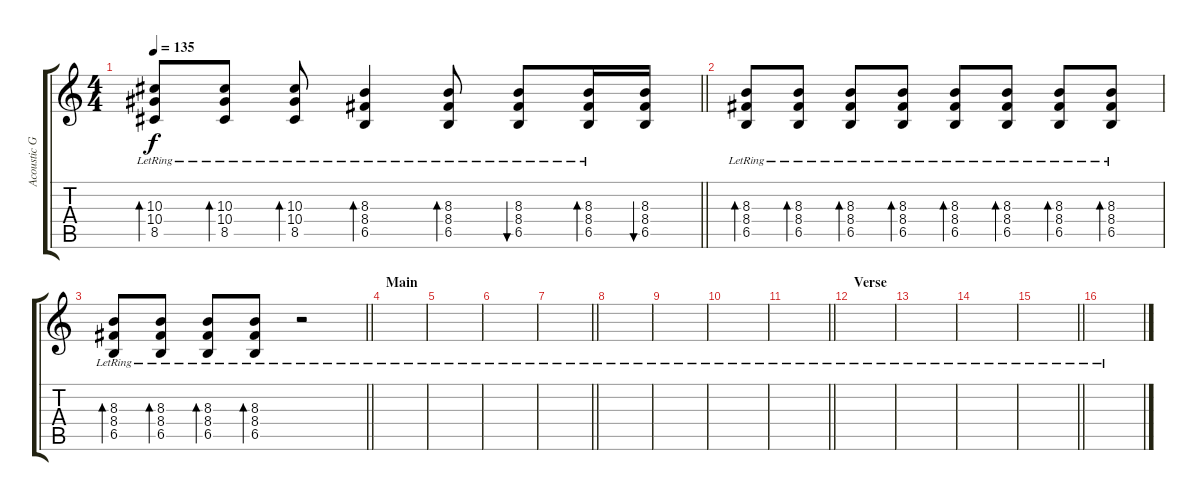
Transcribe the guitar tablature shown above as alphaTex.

\track ("Acoustic Guitar" "Acoustic G") {instrument acousticguitarsteel}
\staff {score tabs}
\tuning (C4 G3 Eb3 Bb2 F2 C2) {hide}
\ts (4 4)
\tempo 135
\clef g2
\barLineRight lightlight
\ks c
(10.3{lr} 10.4{lr} 8.5{lr}).8{bd 60 dy f} (10.3{lr} 10.4{lr} 8.5{lr}).8{bd 60} (10.3{lr} 10.4{lr} 8.5{lr}).8{bd 60} (8.3{lr} 8.4{lr} 6.5{lr}).4{bd 60} (8.3{lr} 8.4{lr} 6.5{lr}).8{bd 60} (8.3{lr} 8.4{lr} 6.5{lr}).8{bu 60} (8.3{lr} 8.4{lr} 6.5{lr}).16{bd 60} (8.3 8.4 6.5).16{bu 60} |
\section ("" "")
(8.3{lr} 8.4{lr} 6.5{lr}).8{bd 60} (8.3{lr} 8.4{lr} 6.5{lr}).8{bd 60} (8.3{lr} 8.4{lr} 6.5{lr}).8{bd 60} (8.3{lr} 8.4{lr} 6.5{lr}).8{bd 60} (8.3{lr} 8.4{lr} 6.5{lr}).8{bd 60} (8.3{lr} 8.4{lr} 6.5{lr}).8{bd 60} (8.3{lr} 8.4{lr} 6.5{lr}).8{bd 60} (8.3{lr} 8.4{lr} 6.5{lr}).8{bd 60} |
\barLineRight lightlight
(8.3{lr} 8.4{lr} 6.5{lr}).8{bd 60} (8.3{lr} 8.4{lr} 6.5{lr}).8{bd 60} (8.3{lr} 8.4{lr} 6.5{lr}).8{bd 60} (8.3{lr} 8.4{lr} 6.5{lr}).8{bd 60} r.2 |
\section ("" "Main")
|
|
|
\barLineRight lightlight
|
\section ("" "")
|
|
|
\barLineRight lightlight
|
\section ("" "Verse")
|
|
|
\barLineRight lightlight
|
\section ("" "")
